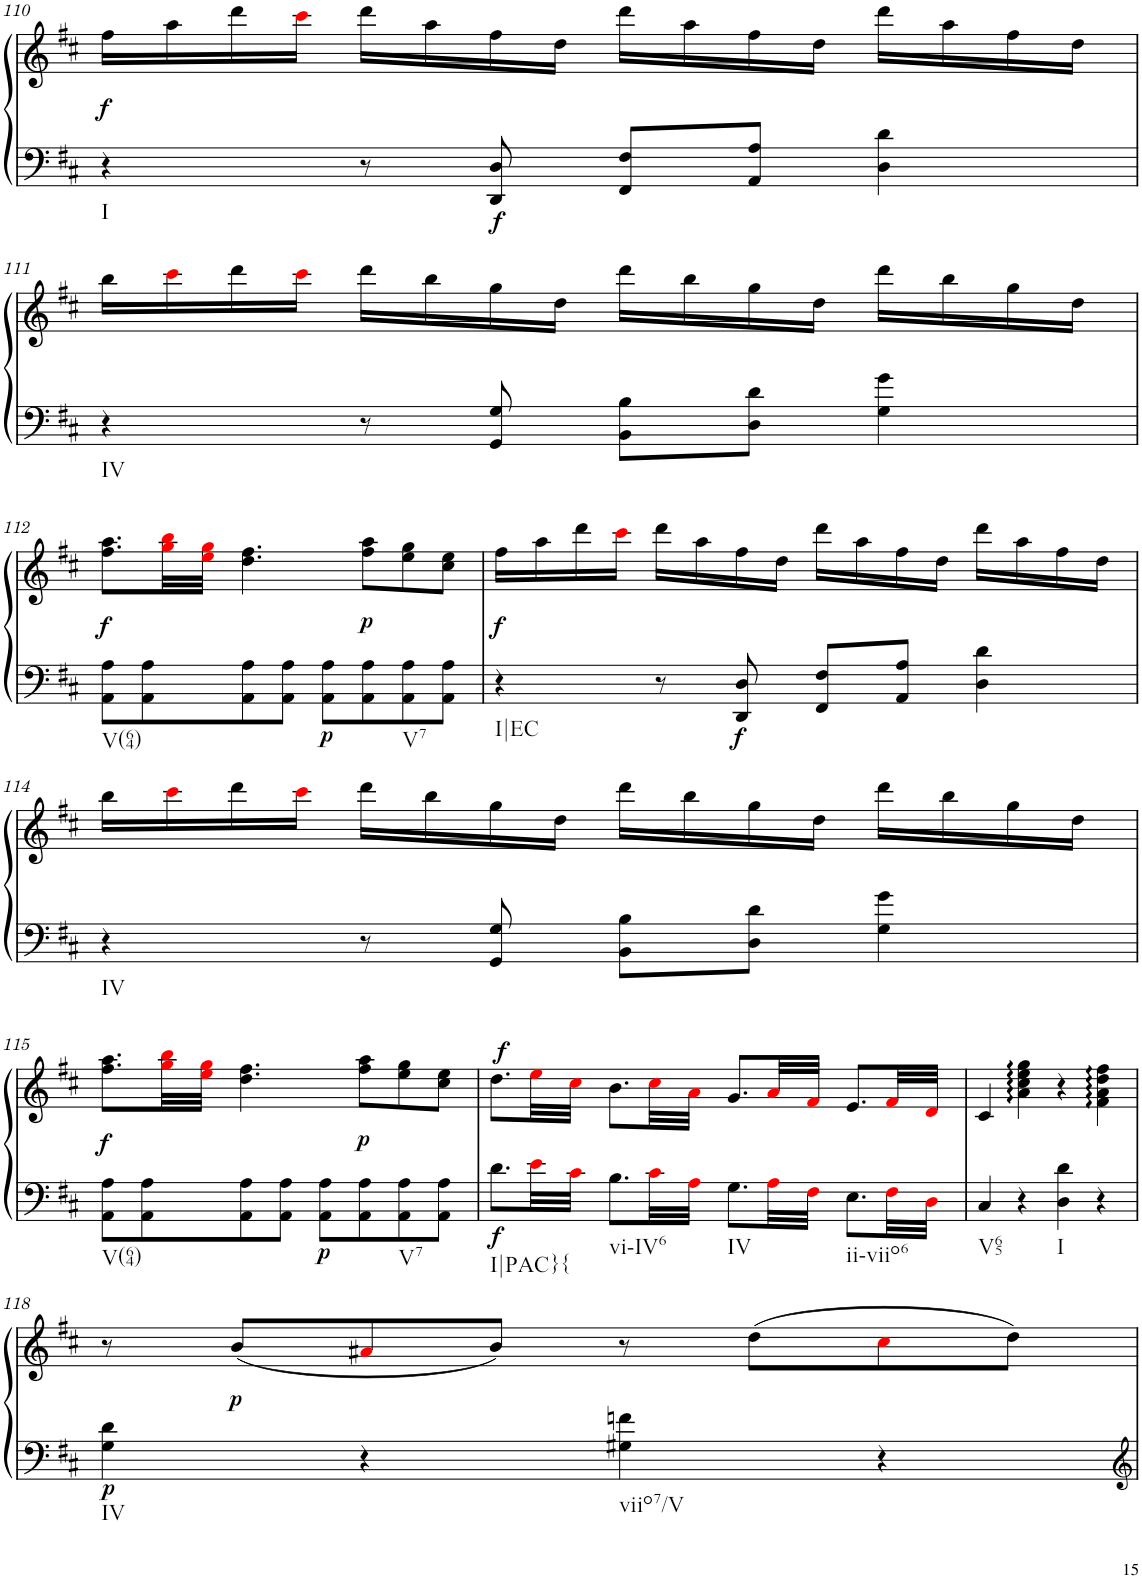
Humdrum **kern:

**kern	**kern	**dynam
*part1	*part1	*part1
*staff2	*staff1	*staff1/2
*I"unbenannt2	*	*
!!LO:PB:g=z
*clefF4	*clefG2	*
*k[f#c#]	*k[f#c#]	*
*M4/4	*M4/4	*
=110	=110	=110
!LO:TX:b:t=I	!	!
!	!	!LO:DY:b
4r	16ff#\LL	f
.	16aa\	.
.	16ddd\	.
.	16ccc#i\JJ	.
8r	16ddd\LL	.
.	16aa\	.
!	!	!LO:DY:b=2
8DD/ 8D/	16ff#\	f
.	16dd\JJ	.
8FF#/ 8F#/L	16ddd\LL	.
.	16aa\	.
8AA/ 8A/J	16ff#\	.
.	16dd\JJ	.
4D\ 4d\	16ddd\LL	.
.	16aa\	.
.	16ff#\	.
.	16dd\JJ	.
!!LO:LB:g=z
=111	=111	=111
!LO:TX:b:t=IV	!	!
4r	16bb\LL	.
.	16ccc#i\	.
.	16ddd\	.
.	16ccc#i\JJ	.
8r	16ddd\LL	.
.	16bb\	.
8GG/ 8G/	16gg\	.
.	16dd\JJ	.
8BB\ 8B\L	16ddd\LL	.
.	16bb\	.
8D\ 8d\J	16gg\	.
.	16dd\JJ	.
4G\ 4g\	16ddd\LL	.
.	16bb\	.
.	16gg\	.
.	16dd\JJ	.
!!LO:LB:g=z
=112	=112	=112
!LO:TX:b:t=V(64)	!	!
!	!	!LO:DY:b
8AA\ 8A\L	8.ff#\ 8.aa\L	f
8AA\ 8A\	.	.
.	32ggi\ 32bbi\LL	.
.	32eei\ 32ggi\JJJ	.
8AA\ 8A\	4.dd\ 4.ff#\	.
8AA\ 8A\J	.	.
!	!	!LO:DY:b=2
8AA\ 8A\L	.	p
!	!	!LO:DY:b
8AA\ 8A\	8ff#\ 8aa\L	p
!LO:TX:b:t=V7	!	!
8AA\ 8A\	8ee\ 8gg\	.
8AA\ 8A\J	8cc#\ 8ee\J	.
=113	=113	=113
!LO:TX:b:t=I|EC	!	!
!	!	!LO:DY:b
4r	16ff#\LL	f
.	16aa\	.
.	16ddd\	.
.	16ccc#i\JJ	.
8r	16ddd\LL	.
.	16aa\	.
!	!	!LO:DY:b=2
8DD/ 8D/	16ff#\	f
.	16dd\JJ	.
8FF#/ 8F#/L	16ddd\LL	.
.	16aa\	.
8AA/ 8A/J	16ff#\	.
.	16dd\JJ	.
4D\ 4d\	16ddd\LL	.
.	16aa\	.
.	16ff#\	.
.	16dd\JJ	.
!!LO:LB:g=z
=114	=114	=114
!LO:TX:b:t=IV	!	!
4r	16bb\LL	.
.	16ccc#i\	.
.	16ddd\	.
.	16ccc#i\JJ	.
8r	16ddd\LL	.
.	16bb\	.
8GG/ 8G/	16gg\	.
.	16dd\JJ	.
8BB\ 8B\L	16ddd\LL	.
.	16bb\	.
8D\ 8d\J	16gg\	.
.	16dd\JJ	.
4G\ 4g\	16ddd\LL	.
.	16bb\	.
.	16gg\	.
.	16dd\JJ	.
!!LO:LB:g=z
=115	=115	=115
!LO:TX:b:t=V(64)	!	!
!	!	!LO:DY:b
8AA\ 8A\L	8.ff#\ 8.aa\L	f
8AA\ 8A\	.	.
.	32ggi\ 32bbi\LL	.
.	32eei\ 32ggi\JJJ	.
8AA\ 8A\	4.dd\ 4.ff#\	.
8AA\ 8A\J	.	.
!	!	!LO:DY:b=2
8AA\ 8A\L	.	p
!	!	!LO:DY:b
8AA\ 8A\	8ff#\ 8aa\L	p
!LO:TX:b:t=V7	!	!
8AA\ 8A\	8ee\ 8gg\	.
8AA\ 8A\J	8cc#\ 8ee\J	.
=116	=116	=116
!LO:TX:b:t=I|PAC}{	!	!
!	!	!LO:DY:b=2
!	!	!LO:DY:n=1:a
8.d\L	8.dd\L	f f
32ei\LL	32eei\LL	.
32c#i\JJJ	32cc#i\JJJ	.
!LO:TX:b:t=vi-IV6	!	!
8.B\L	8.b\L	.
32c#i\LL	32cc#i\LL	.
32Ai\JJJ	32ai\JJJ	.
!LO:TX:b:t=IV	!	!
8.G\L	8.g/L	.
32Ai\LL	32ai/LL	.
32F#i\JJJ	32f#i/JJJ	.
!LO:TX:b:t=ii-viio6	!	!
8.E\L	8.e/L	.
32F#i\LL	32f#i/LL	.
32Di\JJJ	32di/JJJ	.
=117	=117	=117
!LO:TX:b:t=V65	!	!
4C#/	4c#/	.
4r	4a\ 4cc#\ 4ee\ 4gg\	.
!LO:TX:b:t=I	!	!
4D\ 4d\	4r	.
4r	4f#\ 4a\ 4dd\ 4ff#\	.
!!LO:LB:g=z
=118	=118	=118
!LO:TX:b:t=IV	!	!
!	!	!LO:DY:b=2
4G\ 4d\	8r	p
!	!	!LO:DY:b
.	(8b/L	p
4r	8a#Xi/	.
.	8b/J)	.
!LO:TX:b:t=viio7/V	!	!
4G#X\ 4fn\	8r	.
.	(8dd\L	.
4r	8cc#i\	.
.	8dd\J)	.
=	=	=
*-	*-	*-
